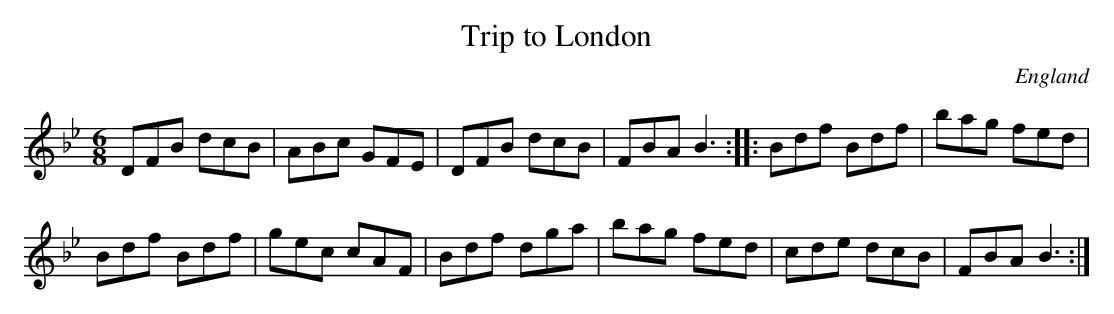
X:1
T:Trip to London
M:6/8
O:England
K:Bb major
DFB dcB | ABc GFE |   DFB dcB | FBAB3 :: \
Bdf Bdf | bag fed | ! Bdf Bdf | gec cAF |\
Bdf dga | bag fed |   cde dcB | FBA B3 :|
